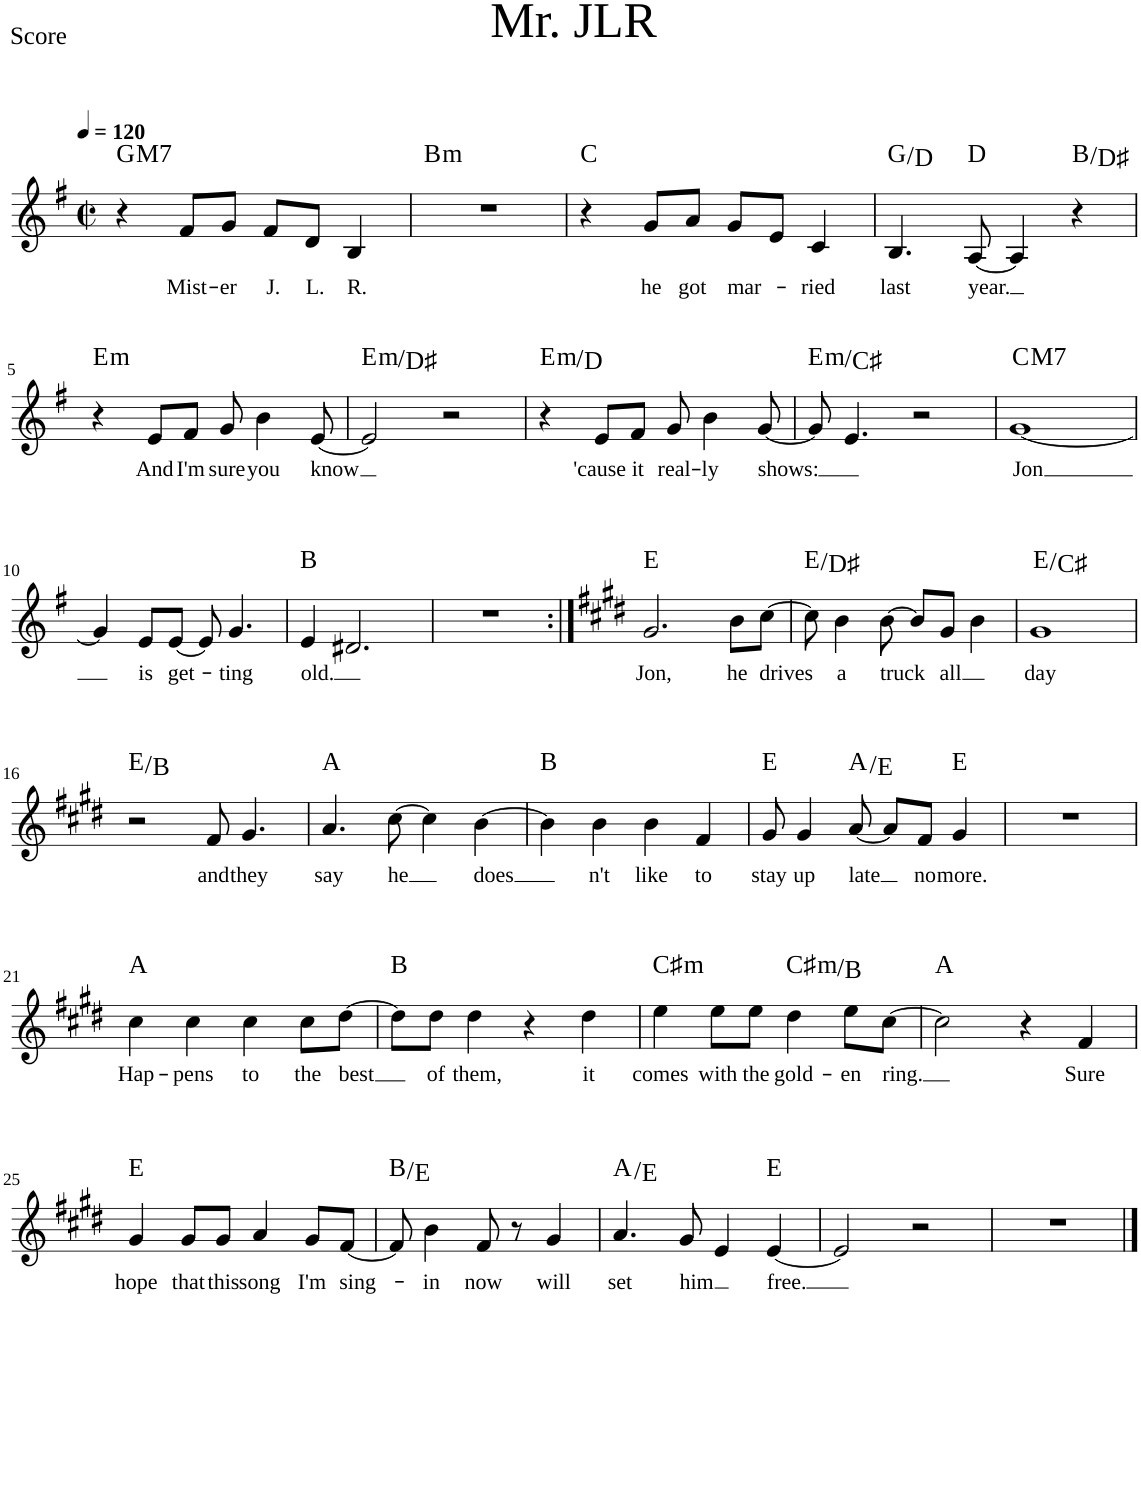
**kern	**text	**harte
*part1	*part1	*part1
*staff1	*staff1	*
*clefG2	*	*
*k[f#]	*	*
*G:	*	*
*M2/2	*	*
*met(c|)	*	*
*MM120	*	*
=1	=1	=1
!	!	!LO:H:kt=M7
4r	.	G:maj7
!	!LO:LY:b	!
8f#/L	Mist-	.
!	!LO:LY:b	!
8g/J	-er	.
!	!LO:LY:b	!
8f#/L	J.	.
!	!LO:LY:b	!
8d/J	L.	.
!	!LO:LY:b	!
4B/	R.	.
=2	=2	=2
!	!	!LO:H:kt=m
1r	.	B:min
=3	=3	=3
4r	.	C:maj
!	!LO:LY:b	!
8g/L	he	.
!	!LO:LY:b	!
8a/J	got	.
!	!LO:LY:b	!
8g/L	mar-	.
8e/J	.	.
!	!LO:LY:b	!
4c/	-ried	.
=4	=4	=4
!	!LO:LY:b	!
4.B/	last	G:maj/5
!	!LO:LY:b	!
[8A/	year.	D:maj
4A/]	.	.
4r	.	B:maj/3
!!LO:LB:g=z
=5	=5	=5
!	!	!LO:H:kt=m
4r	.	E:min
!	!LO:LY:b	!
8e/L	And	.
!	!LO:LY:b	!
8f#/J	I'm	.
!	!LO:LY:b	!
8g/	sure	.
!	!LO:LY:b	!
4b\	you	.
!	!LO:LY:b	!
[8e/	know	.
=6	=6	=6
!	!	!LO:H:kt=m
2e/]	.	E:min/7
2r	.	.
=7	=7	=7
!	!	!LO:H:kt=m
4r	.	E:min/b7
!	!LO:LY:b	!
8e/L	'cause	.
!	!LO:LY:b	!
8f#/J	it	.
!	!LO:LY:b	!
8g/	real-	.
!	!LO:LY:b	!
4b\	-ly	.
!	!LO:LY:b	!
[8g/	shows:	.
=8	=8	=8
!	!	!LO:H:kt=m
8g/]	.	E:min/6
4.e/	.	.
2r	.	.
=9	=9	=9
!	!LO:LY:b	!LO:H:kt=M7
[1g	Jon	C:maj7
!!LO:LB:g=z
=10	=10	=10
4g/]	.	.
!	!LO:LY:b	!
8e/L	is	.
!	!LO:LY:b	!
[8e/J	get-	.
8e/]	.	.
!	!LO:LY:b	!
4.g/	-ting	.
=11	=11	=11
!	!LO:LY:b	!
4e/	old.	B:maj
2.d#X/	.	.
=12	=12	=12
1r	.	.
=13:|!	=13:|!	=13:|!
*k[f#c#g#d#]	*	*
*E:	*	*
!	!LO:LY:b	!
2.g#/	Jon,	E:maj
!	!LO:LY:b	!
8b\L	he	.
!	!LO:LY:b	!
[8cc#\J	drives	.
=14	=14	=14
8cc#\]	.	E:maj/7
!	!LO:LY:b	!
4b\	a	.
!	!LO:LY:b	!
[8b\	truck	.
8b/L]	.	.
!	!LO:LY:b	!
8g#/J	all	.
4b\	.	.
=15	=15	=15
!	!LO:LY:b	!
1g#	day	E:maj/6
!!LO:LB:g=z
=16	=16	=16
2r	.	E:maj/5
!	!LO:LY:b	!
8f#/	and	.
!	!LO:LY:b	!
4.g#/	they	.
=17	=17	=17
!	!LO:LY:b	!
4.a/	say	A:maj
!	!LO:LY:b	!
[8cc#\	he	.
4cc#\]	.	.
!	!LO:LY:b	!
[4b\	does	.
=18	=18	=18
4b\]	.	B:maj
!	!LO:LY:b	!
4b\	n't	.
!	!LO:LY:b	!
4b\	like	.
!	!LO:LY:b	!
4f#/	to	.
=19	=19	=19
!	!LO:LY:b	!
8g#/	stay	E:maj
!	!LO:LY:b	!
4g#/	up	.
!	!LO:LY:b	!
[8a/	late	A:maj/5
8a/L]	.	.
!	!LO:LY:b	!
8f#/J	no	.
!	!LO:LY:b	!
4g#/	more.	E:maj
=20	=20	=20
1r	.	.
!!LO:LB:g=z
=21	=21	=21
!	!LO:LY:b	!
4cc#\	Hap-	A:maj
!	!LO:LY:b	!
4cc#\	-pens	.
!	!LO:LY:b	!
4cc#\	to	.
!	!LO:LY:b	!
8cc#\L	the	.
!	!LO:LY:b	!
[8dd#\J	best	.
=22	=22	=22
8dd#\L]	.	B:maj
!	!LO:LY:b	!
8dd#\J	of	.
!	!LO:LY:b	!
4dd#\	them,	.
4r	.	.
!	!LO:LY:b	!
4dd#\	it	.
=23	=23	=23
!	!LO:LY:b	!LO:H:kt=m
4ee\	comes	C#:min
!	!LO:LY:b	!
8ee\L	with	.
!	!LO:LY:b	!
8ee\J	the	.
!	!LO:LY:b	!LO:H:kt=m
4dd#\	gold-	C#:min/b7
!	!LO:LY:b	!
8ee\L	-en	.
!	!LO:LY:b	!
[8cc#\J	ring.	.
=24	=24	=24
2cc#\]	.	A:maj
4r	.	.
!	!LO:LY:b	!
4f#/	Sure	.
!!LO:LB:g=z
=25	=25	=25
!	!LO:LY:b	!
4g#/	hope	E:maj
!	!LO:LY:b	!
8g#/L	that	.
!	!LO:LY:b	!
8g#/J	this	.
!	!LO:LY:b	!
4a/	song	.
!	!LO:LY:b	!
8g#/L	I'm	.
!	!LO:LY:b	!
[8f#/J	sing-	.
=26	=26	=26
8f#/]	.	B:maj/4
!	!LO:LY:b	!
4b\	-in	.
!	!LO:LY:b	!
8f#/	now	.
8r	.	.
!	!LO:LY:b	!
4g#/	will	.
=27	=27	=27
!	!LO:LY:b	!
4.a/	set	A:maj/5
!	!LO:LY:b	!
8g#/	him	.
4e/	.	.
!	!LO:LY:b	!
[4e/	free.	E:maj
=28	=28	=28
2e/]	.	.
2r	.	.
=29	=29	=29
1r	.	.
==	==	==
*-	*-	*-
